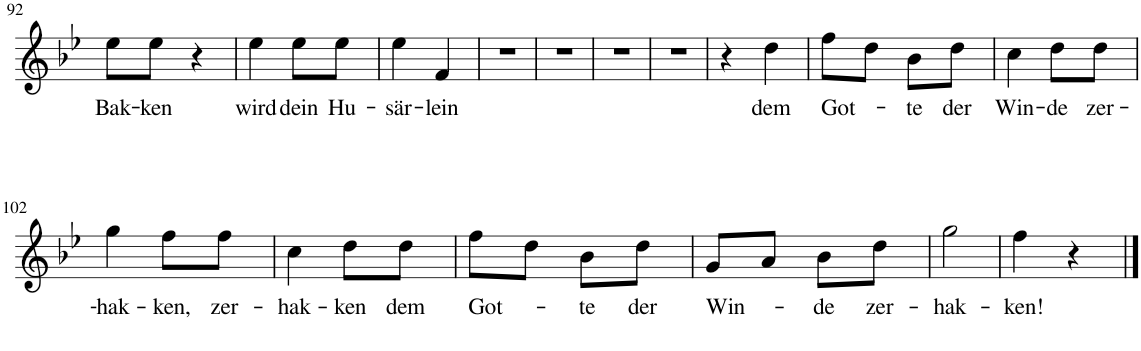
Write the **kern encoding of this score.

**kern	**text
*part1	*part1
*staff1	*staff1
*I"Piano	*
*I'Pno	*
!!LO:PB:g=z
*clefG2	*
*k[b-e-]	*
*M2/4	*
=92	=92
!	!LO:LY:b
8ee-\L	Bak-
!	!LO:LY:b
8ee-\J	-ken
4r	.
=93	=93
!	!LO:LY:b
4ee-\	wird
!	!LO:LY:b
8ee-\L	dein
!	!LO:LY:b
8ee-\J	Hu-
=94	=94
!	!LO:LY:b
4ee-\	-sär-
!	!LO:LY:b
4f/	lein
=95	=95
2r	.
=96	=96
2r	.
=97	=97
2r	.
=98	=98
2r	.
=99	=99
4r	.
!	!LO:LY:b
4dd\	dem
=100	=100
!	!LO:LY:b
8ff\L	Got-
8dd\J	.
!	!LO:LY:b
8b-\L	-te
!	!LO:LY:b
8dd\J	der
=101	=101
!	!LO:LY:b
4cc\	Win-
!	!LO:LY:b
8dd\L	-de
!	!LO:LY:b
8dd\J	zer-
!!LO:LB:g=z
=102	=102
!	!LO:LY:b
4gg\	-hak-
!	!LO:LY:b
8ff\L	-ken,
!	!LO:LY:b
8ff\J	zer-
=103	=103
!	!LO:LY:b
4cc\	-hak-
!	!LO:LY:b
8dd\L	-ken
!	!LO:LY:b
8dd\J	dem
=104	=104
!	!LO:LY:b
8ff\L	Got-
8dd\J	.
!	!LO:LY:b
8b-\L	-te
!	!LO:LY:b
8dd\J	der
=105	=105
!	!LO:LY:b
8g/L	Win-
8a/J	.
!	!LO:LY:b
8b-\L	-de
!	!LO:LY:b
8dd\J	zer-
=106	=106
!	!LO:LY:b
2gg\	-hak-
=107	=107
!	!LO:LY:b
4ff\	-ken!
4r	.
==	==
*-	*-
